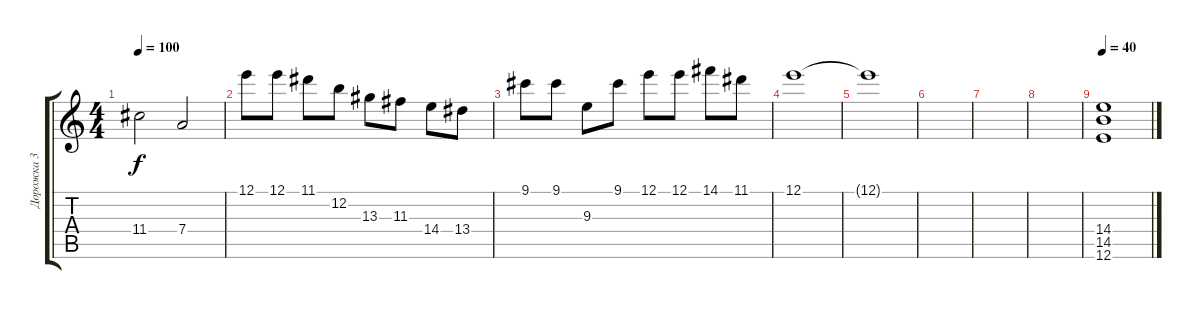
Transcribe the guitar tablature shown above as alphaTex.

\track ("Дорожка 3" "Дорожка 3") {instrument distortionguitar}
\staff {score tabs}
\tuning (E4 B3 G3 D3 A2 E2) {hide}
\ts (4 4)
\tempo 100
\clef g2
\ks c
11.4.2{dy f} 7.4.2 |
12.1.8 12.1.8 11.1.8 12.2.8 13.3.8 11.3.8 14.4.8 13.4.8 |
9.1.8 9.1.8 9.3.8 9.1.8 12.1.8 12.1.8 14.1.8 11.1.8 |
12.1.1 |
12.1{t}.1 |
|
|
|
\tempo 40
(14.4 14.5 12.6).1
